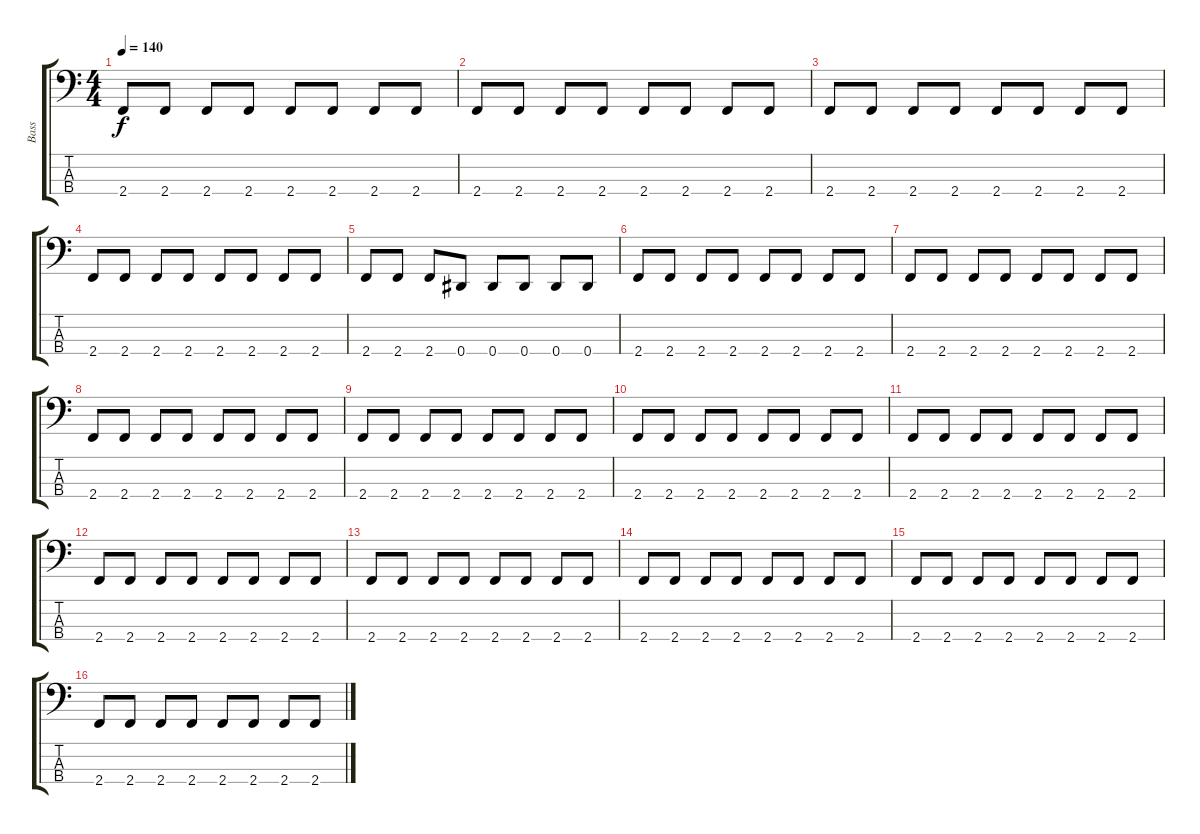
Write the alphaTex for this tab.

\track ("Bass" "Bass") {instrument electricbassfinger}
\staff {score tabs}
\tuning (Gb2 Db2 Ab1 Eb1) {hide}
\ts (4 4)
\tempo 140
\clef f4
\ks c
2.4.8{dy f} 2.4.8 2.4.8 2.4.8 2.4.8 2.4.8 2.4.8 2.4.8 |
2.4.8 2.4.8 2.4.8 2.4.8 2.4.8 2.4.8 2.4.8 2.4.8 |
2.4.8 2.4.8 2.4.8 2.4.8 2.4.8 2.4.8 2.4.8 2.4.8 |
2.4.8 2.4.8 2.4.8 2.4.8 2.4.8 2.4.8 2.4.8 2.4.8 |
2.4.8 2.4.8 2.4.8 0.4.8 0.4.8 0.4.8 0.4.8 0.4.8 |
2.4.8 2.4.8 2.4.8 2.4.8 2.4.8 2.4.8 2.4.8 2.4.8 |
2.4.8 2.4.8 2.4.8 2.4.8 2.4.8 2.4.8 2.4.8 2.4.8 |
2.4.8 2.4.8 2.4.8 2.4.8 2.4.8 2.4.8 2.4.8 2.4.8 |
2.4.8 2.4.8 2.4.8 2.4.8 2.4.8 2.4.8 2.4.8 2.4.8 |
2.4.8 2.4.8 2.4.8 2.4.8 2.4.8 2.4.8 2.4.8 2.4.8 |
2.4.8 2.4.8 2.4.8 2.4.8 2.4.8 2.4.8 2.4.8 2.4.8 |
2.4.8 2.4.8 2.4.8 2.4.8 2.4.8 2.4.8 2.4.8 2.4.8 |
2.4.8 2.4.8 2.4.8 2.4.8 2.4.8 2.4.8 2.4.8 2.4.8 |
2.4.8 2.4.8 2.4.8 2.4.8 2.4.8 2.4.8 2.4.8 2.4.8 |
2.4.8 2.4.8 2.4.8 2.4.8 2.4.8 2.4.8 2.4.8 2.4.8 |
2.4.8 2.4.8 2.4.8 2.4.8 2.4.8 2.4.8 2.4.8 2.4.8
